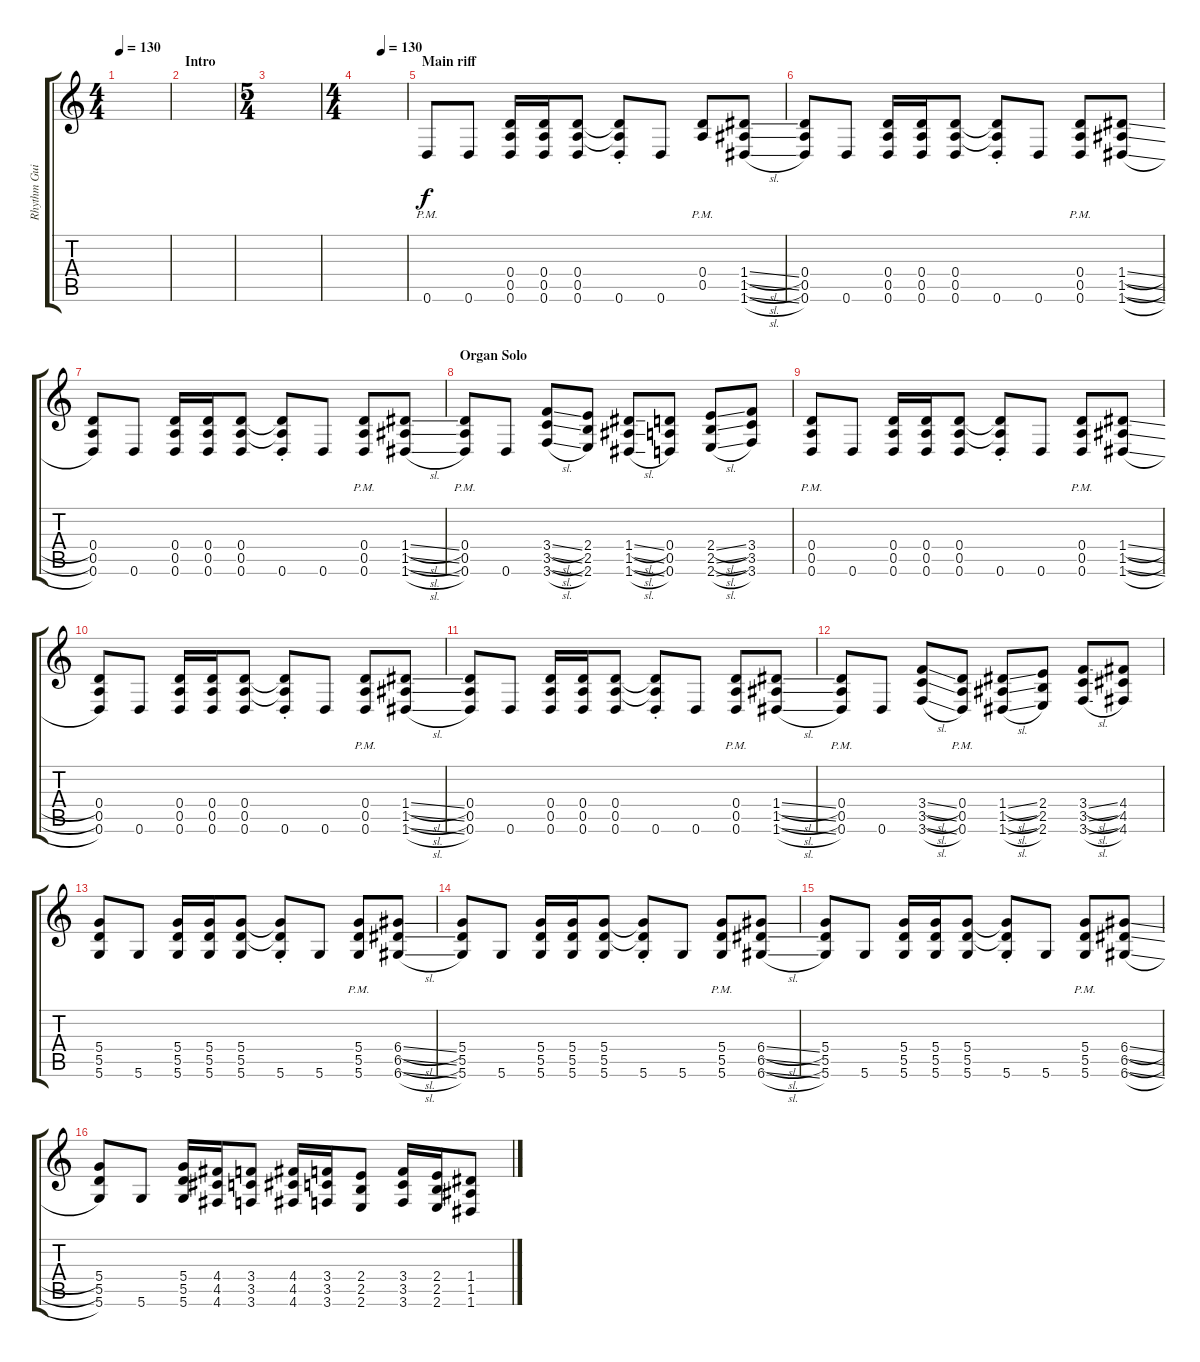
\track ("Rhythm Guitar" "Rhythm Gui") {instrument distortionguitar}
\staff {score tabs}
\tuning (E4 B3 G3 D3 A2 D2) {hide}
\ts (4 4)
\tempo 130
\clef g2
\ks c
|
\section ("" "Intro")
|
\ts (5 4)
|
\ts (4 4)
\tempo (130 0.5)
|
\section ("" "Main riff")
0.6{pm}.8 0.6.8 (0.4 0.5 0.6).16 (0.4 0.5 0.6).16 (0.4 0.5 0.6).8 (0.4{t} 0.5{t} 0.6{st}).8 0.6.8 (0.4{pm} 0.5{pm}).8 (1.4{sl} 1.5{sl} 1.6{sl}).8 |
(0.4 0.5 0.6).8 0.6.8 (0.4 0.5 0.6).16 (0.4 0.5 0.6).16 (0.4 0.5 0.6).8 (0.4{t} 0.5{t} 0.6{st}).8 0.6.8 (0.4{pm} 0.5{pm} 0.6).8 (1.4{sl} 1.5{sl} 1.6{sl}).8 |
(0.4 0.5 0.6).8 0.6.8 (0.4 0.5 0.6).16 (0.4 0.5 0.6).16 (0.4 0.5 0.6).8 (0.4{t} 0.5{t} 0.6{st}).8 0.6.8 (0.4{pm} 0.5{pm} 0.6).8 (1.4{sl} 1.5{sl} 1.6{sl}).8 |
\section ("" "Organ Solo")
(0.4 0.5 0.6{pm}).8 0.6.8 (3.4{sl} 3.5{sl} 3.6{sl}).8 (2.4 2.5 2.6).8 (1.4{sl} 1.5{sl} 1.6{sl}).8 (0.4 0.5 0.6).8 (2.4{sl} 2.5{sl} 2.6{sl}).8 (3.4 3.5 3.6).8 |
(0.4{pm} 0.5{pm} 0.6{pm}).8 0.6.8 (0.4 0.5 0.6).16 (0.4 0.5 0.6).16 (0.4 0.5 0.6).8 (0.4{t} 0.5{t} 0.6{st}).8 0.6.8 (0.4{pm} 0.5{pm} 0.6{pm}).8 (1.4{sl} 1.5{sl} 1.6{sl}).8 |
(0.4 0.5 0.6).8 0.6.8 (0.4 0.5 0.6).16 (0.4 0.5 0.6).16 (0.4 0.5 0.6).8 (0.4{t} 0.5{t} 0.6{st}).8 0.6.8 (0.4{pm} 0.5{pm} 0.6{pm}).8 (1.4{sl} 1.5{sl} 1.6{sl}).8 |
(0.4 0.5 0.6).8 0.6.8 (0.4 0.5 0.6).16 (0.4 0.5 0.6).16 (0.4 0.5 0.6).8 (0.4{t} 0.5{t} 0.6{st}).8 0.6.8 (0.4{pm} 0.5{pm} 0.6{pm}).8 (1.4{sl} 1.5{sl} 1.6{sl}).8 |
(0.4 0.5 0.6{pm}).8 0.6.8 (3.4{sl} 3.5{sl} 3.6{sl}).8 (0.4{pm} 0.5 0.6).8 (1.4{sl} 1.5{sl} 1.6{sl}).8 (2.4 2.5 2.6).8 (3.4{sl} 3.5{sl} 3.6{sl}).8 (4.4 4.5 4.6).8 |
(5.4 5.5 5.6).8 5.6.8 (5.4 5.5 5.6).16 (5.4 5.5 5.6).16 (5.4 5.5 5.6).8 (5.4{t} 5.5{t} 5.6{st}).8 5.6.8 (5.4{pm} 5.5{pm} 5.6{pm}).8 (6.4{sl} 6.5{sl} 6.6{sl}).8 |
(5.4 5.5 5.6).8 5.6.8 (5.4 5.5 5.6).16 (5.4 5.5 5.6).16 (5.4 5.5 5.6).8 (5.4{t} 5.5{t} 5.6{st}).8 5.6.8 (5.4{pm} 5.5{pm} 5.6{pm}).8 (6.4{sl} 6.5{sl} 6.6{sl}).8 |
(5.4 5.5 5.6).8 5.6.8 (5.4 5.5 5.6).16 (5.4 5.5 5.6).16 (5.4 5.5 5.6).8 (5.4{t} 5.5{t} 5.6{st}).8 5.6.8 (5.4{pm} 5.5{pm} 5.6{pm}).8 (6.4{sl} 6.5{sl} 6.6{sl}).8 |
(5.4 5.5 5.6).8 5.6.8 (5.4 5.5 5.6).16 (4.4 4.5 4.6).16 (3.4 3.5 3.6).8 (4.4 4.5 4.6).16 (3.4 3.5 3.6).16 (2.4 2.5 2.6).8 (3.4 3.5 3.6).16 (2.4 2.5 2.6).16 (1.4{sl} 1.5{sl} 1.6{sl}).8
